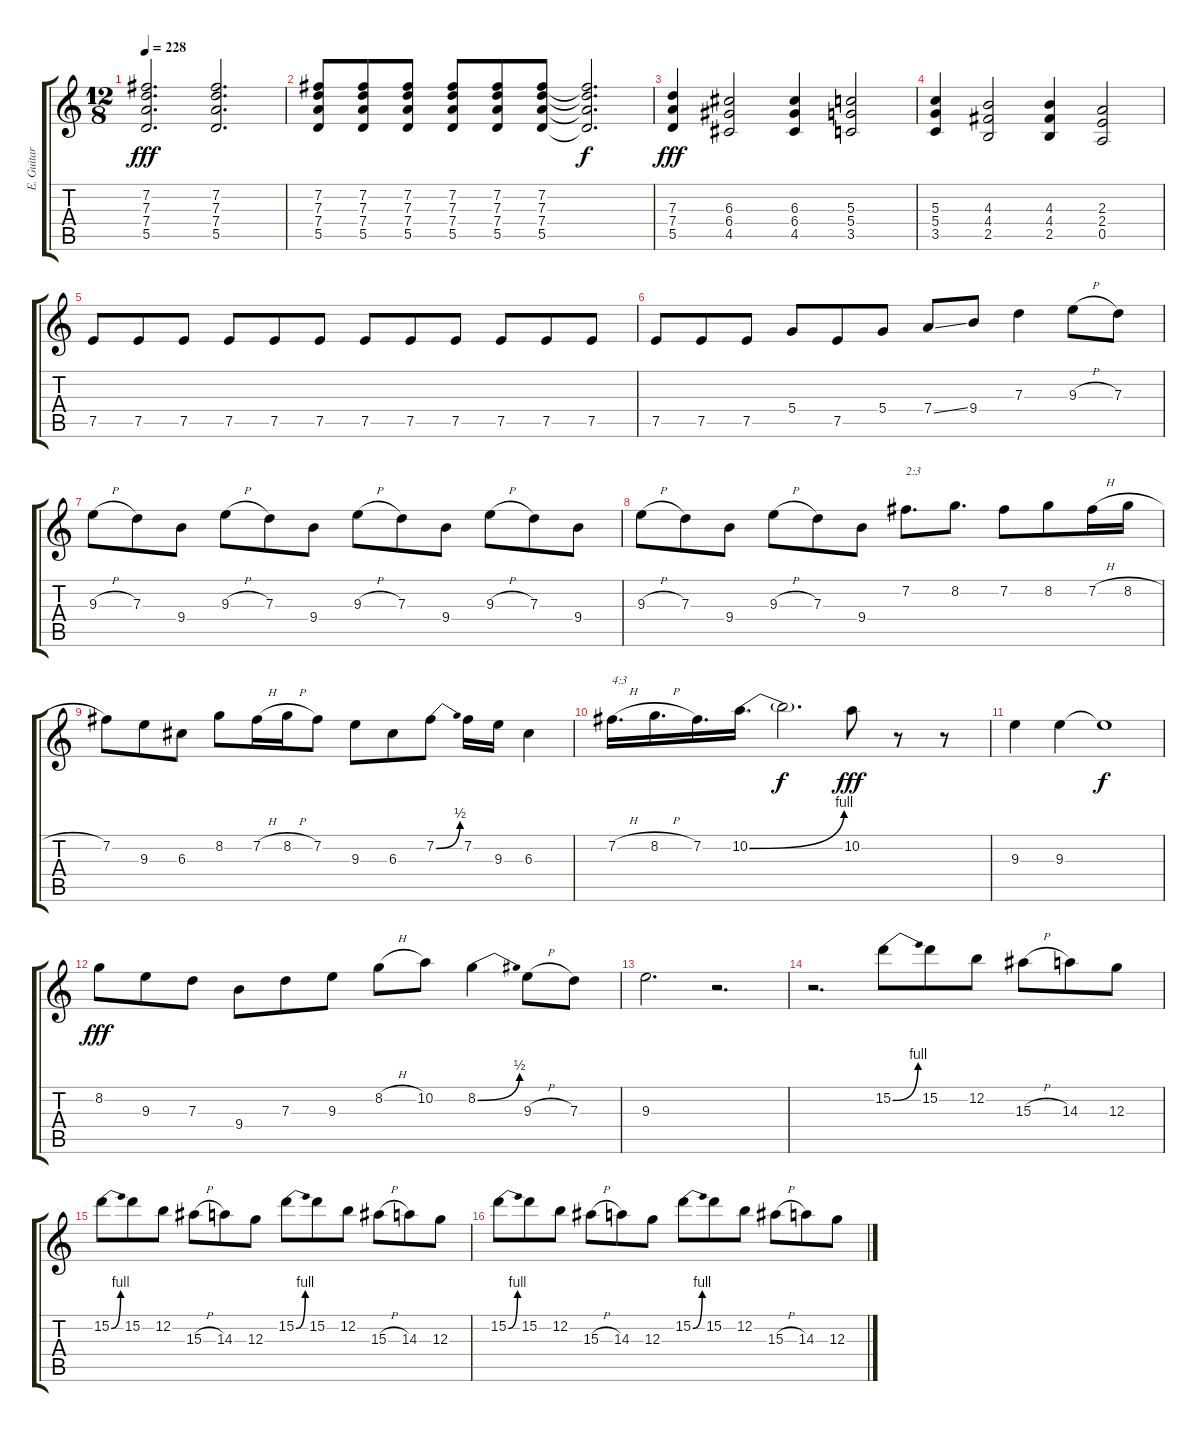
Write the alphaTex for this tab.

\track ("E. Guitar 1" "E. Guitar ") {instrument distortionguitar}
\staff {score tabs}
\tuning (E4 B3 G3 D3 A2 E2) {hide}
\ts (12 8)
\tempo 228
\clef g2
\ks c
(7.2 7.3 7.4 5.5).2{d dy fff} (7.2 7.3 7.4 5.5).2{d} |
(7.2 7.3 7.4 5.5).8 (7.2 7.3 7.4 5.5).8 (7.2 7.3 7.4 5.5).8 (7.2 7.3 7.4 5.5).8 (7.2 7.3 7.4 5.5).8 (7.2 7.3 7.4 5.5).8 (7.2{t} 7.3{t} 7.4{t} 5.5{t}).2{d dy f} |
(7.3 7.4 5.5).4{dy fff} (6.3 6.4 4.5).2 (6.3 6.4 4.5).4 (5.3 5.4 3.5).2 |
(5.3 5.4 3.5).4 (4.3 4.4 2.5).2 (4.3 4.4 2.5).4 (2.3 2.4 0.5).2 |
7.5.8 7.5.8 7.5.8 7.5.8 7.5.8 7.5.8 7.5.8 7.5.8 7.5.8 7.5.8 7.5.8 7.5.8 |
7.5.8 7.5.8 7.5.8 5.4.8 7.5.8 5.4.8 7.4{ss}.8 9.4.8 7.3.4 9.3{h}.8 7.3.8 |
9.3{h}.8 7.3.8 9.4.8 9.3{h}.8 7.3.8 9.4.8 9.3{h}.8 7.3.8 9.4.8 9.3{h}.8 7.3.8 9.4.8 |
9.3{h}.8 7.3.8 9.4.8 9.3{h}.8 7.3.8 9.4.8 7.2.8{d txt "2:3"} 8.2.8{d} 7.2.8 8.2.8 7.2{h}.16 8.2{h}.16 |
7.2.8 9.3.8 6.3.8 8.2.8 7.2{h}.16 8.2{h}.16 7.2.8 9.3.8 6.3.8 7.2{be (bend 0 0 60 2)}.8 7.2.16 9.3.16 6.3.4 |
7.2{h}.16{d txt "4:3"} 8.2{h}.16{d} 7.2.16{d} 10.2{be (bend 0 0 60 4)}.16{d} 10.2{t}.2{d dy f} 10.2.8{dy fff} r.8 r.8 |
9.3.4 9.3.4 9.3{t}.1{dy f} |
8.2.8{dy fff} 9.3.8 7.3.8 9.4.8 7.3.8 9.3.8 8.2{h}.8 10.2.8 8.2{be (bend 0 0 60 2)}.4 9.3{h}.8 7.3.8 |
9.3.2{d} r.2{d} |
r.2{d} 15.2{be (bend 0 0 60 4)}.8 15.2.8 12.2.8 15.3{h}.8 14.3.8 12.3.8 |
15.2{be (bend 0 0 60 4)}.8 15.2.8 12.2.8 15.3{h}.8 14.3.8 12.3.8 15.2{be (bend 0 0 60 4)}.8 15.2.8 12.2.8 15.3{h}.8 14.3.8 12.3.8 |
15.2{be (bend 0 0 60 4)}.8 15.2.8 12.2.8 15.3{h}.8 14.3.8 12.3.8 15.2{be (bend 0 0 60 4)}.8 15.2.8 12.2.8 15.3{h}.8 14.3.8 12.3.8
